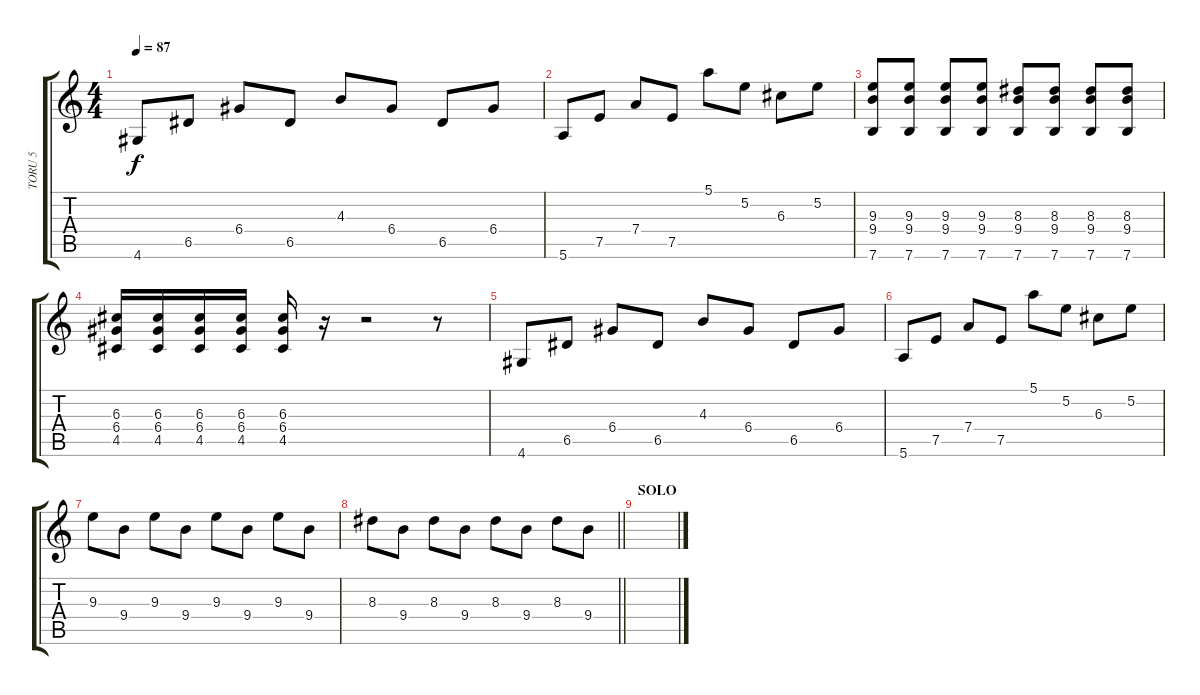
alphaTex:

\track ("TORU 5" "TORU 5") {instrument overdrivenguitar}
\staff {score tabs}
\tuning (E4 B3 G3 D3 A2 E2) {hide}
\ts (4 4)
\tempo 87
\clef g2
\ks c
4.6.8{dy f} 6.5.8 6.4.8 6.5.8 4.3.8 6.4.8 6.5.8 6.4.8 |
5.6.8 7.5.8 7.4.8 7.5.8 5.1.8 5.2.8 6.3.8 5.2.8 |
(9.3 9.4 7.6).8 (9.3 9.4 7.6).8 (9.3 9.4 7.6).8 (9.3 9.4 7.6).8 (8.3 9.4 7.6).8 (8.3 9.4 7.6).8 (8.3 9.4 7.6).8 (8.3 9.4 7.6).8 |
(6.3 6.4 4.5).16 (6.3 6.4 4.5).16 (6.3 6.4 4.5).16 (6.3 6.4 4.5).16 (6.3 6.4 4.5).16 r.16 r.2 r.8 |
4.6.8 6.5.8 6.4.8 6.5.8 4.3.8 6.4.8 6.5.8 6.4.8 |
5.6.8 7.5.8 7.4.8 7.5.8 5.1.8 5.2.8 6.3.8 5.2.8 |
9.3.8 9.4.8 9.3.8 9.4.8 9.3.8 9.4.8 9.3.8 9.4.8 |
\barLineRight lightlight
8.3.8 9.4.8 8.3.8 9.4.8 8.3.8 9.4.8 8.3.8 9.4.8 |
\section ("" "SOLO")
